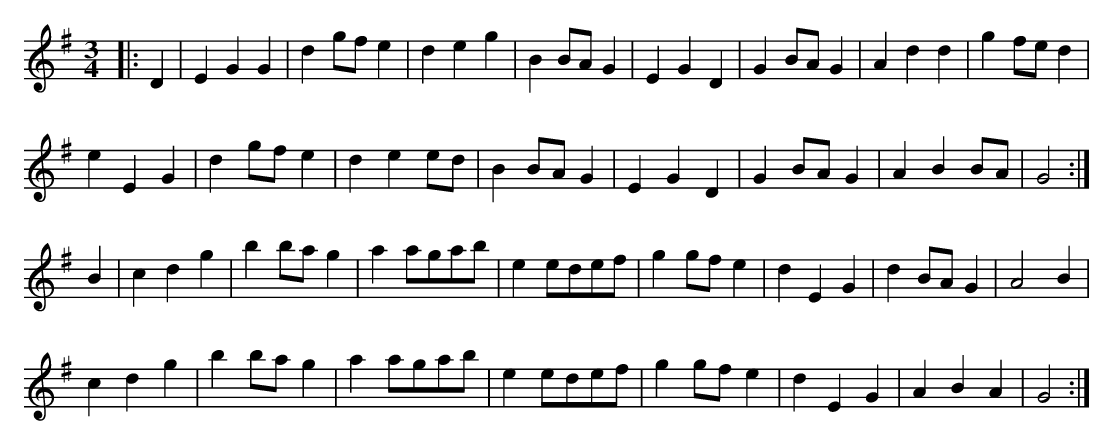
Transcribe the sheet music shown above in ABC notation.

X:1
M:3/4
K:G
|:D2|E2 G2 G2|d2 gf e2|d2 e2 g2|B2 BA G2|E2 G2 D2|G2 BA G2|A2 d2 d2| g2 fe d2|
e2 E2 G2|d2 gf e2|d2 e2 ed|B2 BA G2|E2 G2 D2|G2 BA G2|A2 B2 BA|G4:|
B2| c2 d2 g2| b2 ba g2|a2 agab| e2 edef| g2 gf e2|d2 E2 G2| d2 BA G2|A4 B2|
 c2 d2 g2| b2 ba g2|a2 agab| e2 edef| g2 gf e2|d2 E2 G2|A2 B2 A2| G4:|
